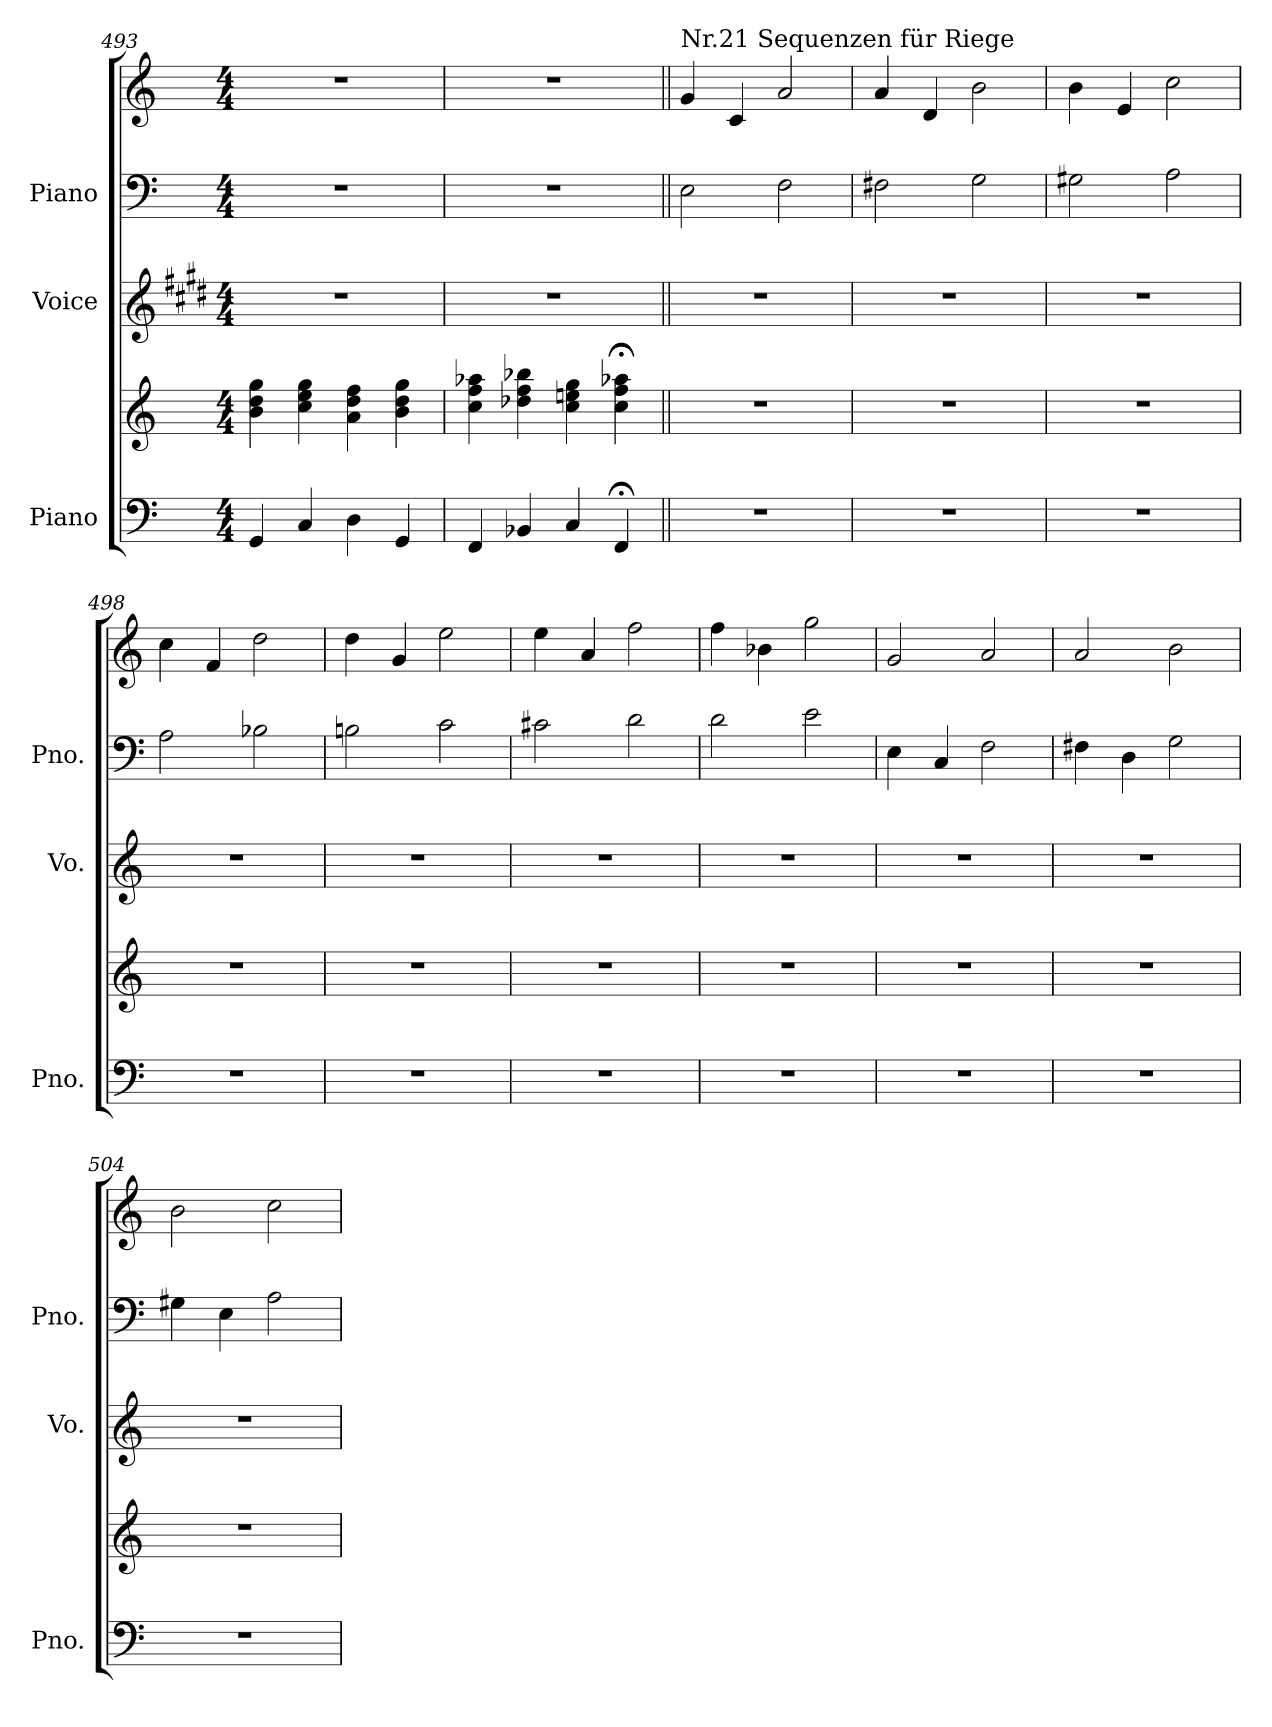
**kern	**kern	**kern	**kern	**kern
*part3	*part3	*part2	*part1	*part1
*staff5	*staff4	*staff3	*staff2	*staff1
*I"Piano	*	*I"Voice	*I"Piano	*
*I'Pno.	*	*I'Vo.	*I'Pno.	*
*clefF4	*clefG2	*clefG2	*clefF4	*clefG2
*k[]	*k[]	*k[f#c#g#d#]	*k[]	*k[]
*M4/4	*M4/4	*M4/4	*M4/4	*M4/4
=493	=493	=493	=493	=493
4GG/	4b\ 4dd\ 4gg\	1r	1r	1r
4C/	4cc\ 4ee\ 4gg\	.	.	.
4D\	4a\ 4dd\ 4ff\	.	.	.
4GG/	4b\ 4dd\ 4gg\	.	.	.
!!LO:LB:g=z
=494	=494	=494	=494	=494
4FF/	4cc\ 4ff\ 4aa-X\	1r	1r	1r
4BB-X/	4dd-X\ 4ff\ 4bb-X\	.	.	.
4C/	4cc\ 4een\ 4gg\	.	.	.
4FF;/	4cc\;< 4ff\;< 4aa-X\;<	.	.	.
!!LO:PB:g=z
=495||	=495||	=495||	=495||	=495||
*	*	*k[]	*	*
!	!	!	!	!LO:TX:a:t=Nr.21  Sequenzen für Riege
1r	1r	1r	2E\	4g/
.	.	.	.	4c/
.	.	.	2F\	2a/
=496	=496	=496	=496	=496
1r	1r	1r	2F#X\	4a/
.	.	.	.	4d/
.	.	.	2G\	2b\
=497	=497	=497	=497	=497
1r	1r	1r	2G#X\	4b\
.	.	.	.	4e/
.	.	.	2A\	2cc\
=498	=498	=498	=498	=498
1r	1r	1r	2A\	4cc\
.	.	.	.	4f/
.	.	.	2B-X\	2dd\
=499	=499	=499	=499	=499
1r	1r	1r	2Bn\	4dd\
.	.	.	.	4g/
.	.	.	2c\	2ee\
=500	=500	=500	=500	=500
1r	1r	1r	2c#X\	4ee\
.	.	.	.	4a/
.	.	.	2d\	2ff\
=501	=501	=501	=501	=501
1r	1r	1r	2d\	4ff\
.	.	.	.	4b-X\
.	.	.	2e\	2gg\
=502	=502	=502	=502	=502
1r	1r	1r	4E\	2g/
.	.	.	4C/	.
.	.	.	2F\	2a/
!!LO:LB:g=z
=503	=503	=503	=503	=503
1r	1r	1r	4F#X\	2a/
.	.	.	4D\	.
.	.	.	2G\	2b\
=504	=504	=504	=504	=504
1r	1r	1r	4G#X\	2b\
.	.	.	4E\	.
.	.	.	2A\	2cc\
=	=	=	=	=
*-	*-	*-	*-	*-
